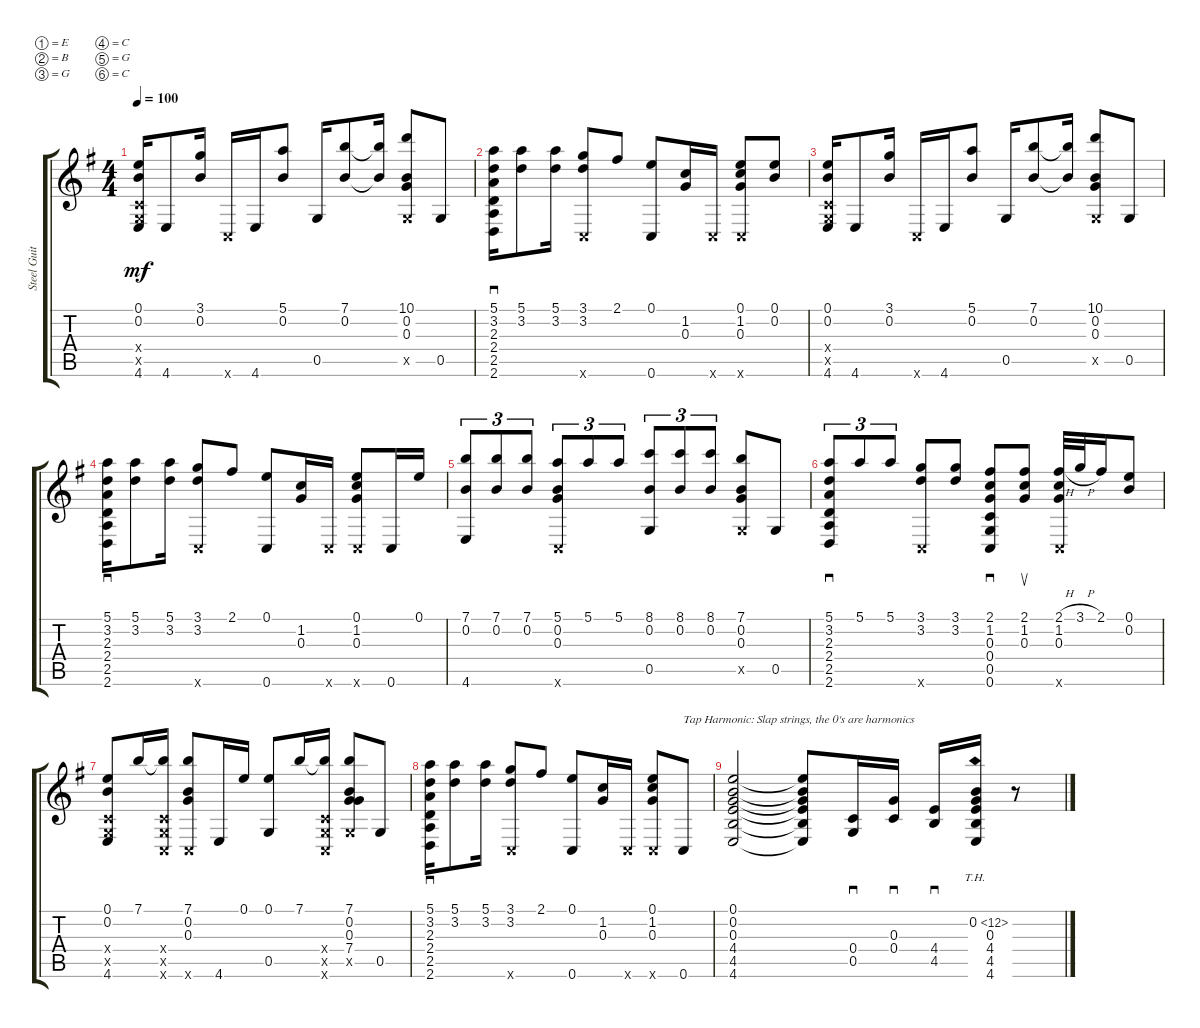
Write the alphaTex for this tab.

\defaultSystemsLayout 4
\bracketExtendMode groupsimilarinstruments
\otherSystemsTrackNameOrientation horizontal
\track ("Steel Guitar" "Steel Guit") {instrument acousticguitarsteel}
\staff {score tabs}
\tuning (E4 B3 G3 C3 G2 C2)
\ts (4 4)
\tempo 100
\clef g2
\ks g
(0.1{acc forcenatural} 0.2{acc forcenatural} 4.6{acc forcenatural} 0.5{x acc forcenatural} 0.4{x acc forcenatural}).16{dy mf beam Up} 4.6{acc forcenatural}.8{beam Up} (3.1{acc forcenatural} 0.2{acc forcenatural}).16{beam Up} 0.6{x acc forcenatural}.16{beam Up} 4.6{acc forcenatural}.16{beam Up} (5.1{acc forcenatural} 0.2{acc forcenatural}).8{beam Up} 0.5{acc forcenatural}.16{beam Up} (7.1{acc forcenatural} 0.2{acc forcenatural}).8{beam Up} (7.1{t acc forcenatural} 0.2{t acc forcenatural}).16{beam Up} (10.1{acc forcenatural} 0.2{acc forcenatural} 0.3{acc forcenatural} 0.5{x acc forcenatural}).8{beam Up} 0.5{acc forcenatural}.8{beam Up} |
(5.1{acc forcenatural} 3.2{acc forcenatural} 2.3{acc forcenatural} 2.4{acc forcenatural} 2.5{acc forcenatural} 2.6{acc forcenatural}).16{sd beam Down} (5.1{acc forcenatural} 3.2{acc forcenatural}).8{beam Down} (5.1{acc forcenatural} 3.2{acc forcenatural}).16{beam Down} (3.1{acc forcenatural} 3.2{acc forcenatural} 0.6{x acc forcenatural}).8{beam Up} 2.1{acc #}.8{beam Up} (0.1{acc forcenatural} 0.6{acc forcenatural}).8{beam Up} (1.2{acc forcenatural} 0.3{acc forcenatural}).16{beam Up} 0.6{x acc forcenatural}.16{beam Up} (0.6{x acc forcenatural} 1.2{acc forcenatural} 0.3{acc forcenatural} 0.1{acc forcenatural}).8{beam Up} (0.1{acc forcenatural} 0.2{acc forcenatural}).8{beam Up} |
(0.1{acc forcenatural} 0.2{acc forcenatural} 4.6{acc forcenatural} 0.5{x acc forcenatural} 0.4{x acc forcenatural}).16{beam Up} 4.6{acc forcenatural}.8{beam Up} (3.1{acc forcenatural} 0.2{acc forcenatural}).16{beam Up} 0.6{x acc forcenatural}.16{beam Up} 4.6{acc forcenatural}.16{beam Up} (5.1{acc forcenatural} 0.2{acc forcenatural}).8{beam Up} 0.5{acc forcenatural}.16{beam Up} (7.1{acc forcenatural} 0.2{acc forcenatural}).8{beam Up} (7.1{t acc forcenatural} 0.2{t acc forcenatural}).16{beam Up} (10.1{acc forcenatural} 0.2{acc forcenatural} 0.3{acc forcenatural} 0.5{x acc forcenatural}).8{beam Up} 0.5{acc forcenatural}.8{beam Up} |
(5.1{acc forcenatural} 3.2{acc forcenatural} 2.3{acc forcenatural} 2.4{acc forcenatural} 2.5{acc forcenatural} 2.6{acc forcenatural}).16{sd beam Down} (5.1{acc forcenatural} 3.2{acc forcenatural}).8{beam Down} (5.1{acc forcenatural} 3.2{acc forcenatural}).16{beam Down} (3.1{acc forcenatural} 3.2{acc forcenatural} 0.6{x acc forcenatural}).8{beam Up} 2.1{acc #}.8{beam Up} (0.1{acc forcenatural} 0.6{acc forcenatural}).8{beam Up} (1.2{acc forcenatural} 0.3{acc forcenatural}).16{beam Up} 0.6{x acc forcenatural}.16{beam Up} (0.6{x acc forcenatural} 1.2{acc forcenatural} 0.3{acc forcenatural} 0.1{acc forcenatural}).8{beam Up} 0.6{acc forcenatural}.16{beam Up} 0.1{acc forcenatural}.16{beam Up} |
(7.1{acc forcenatural} 0.2{acc forcenatural} 4.6{acc forcenatural}).8{tu (3 2) beam Up} (7.1{acc forcenatural} 0.2{acc forcenatural}).8{tu (3 2) beam Up} (7.1{acc forcenatural} 0.2{acc forcenatural}).8{tu (3 2) beam Up} (5.1{acc forcenatural} 0.2{acc forcenatural} 0.3{acc forcenatural} 0.6{x acc forcenatural}).8{tu (3 2) beam Up} 5.1{acc forcenatural}.8{tu (3 2) beam Up} 5.1{acc forcenatural}.8{tu (3 2) beam Up} (8.1{acc forcenatural} 0.5{acc forcenatural} 0.2{acc forcenatural}).8{tu (3 2) beam Up} (8.1{acc forcenatural} 0.2{acc forcenatural}).8{tu (3 2) beam Up} (8.1{acc forcenatural} 0.2{acc forcenatural}).8{tu (3 2) beam Up} (7.1{acc forcenatural} 0.2{acc forcenatural} 0.3{acc forcenatural} 0.5{x acc forcenatural}).8{beam Up} 0.5{acc forcenatural}.8{beam Up} |
(5.1{acc forcenatural} 3.2{acc forcenatural} 2.3{acc forcenatural} 2.4{acc forcenatural} 2.5{acc forcenatural} 2.6{acc forcenatural}).8{sd tu (3 2) beam Up} 5.1{acc forcenatural}.8{tu (3 2) beam Up} 5.1{acc forcenatural}.8{tu (3 2) beam Up} (3.1{acc forcenatural} 3.2{acc forcenatural} 0.6{x acc forcenatural}).8{beam Up} (3.1{acc forcenatural} 3.2{acc forcenatural}).8{beam Up} (2.1{acc #} 1.2{acc forcenatural} 0.3{acc forcenatural} 0.4{acc forcenatural} 0.5{acc forcenatural} 0.6{acc forcenatural}).8{sd beam Up} (2.1{acc #} 1.2{acc forcenatural} 0.3{acc forcenatural}).8{su beam Up} (2.1{h acc #} 1.2{acc forcenatural} 0.3{acc forcenatural} 0.6{x acc forcenatural}).32{beam Up} 3.1{h acc forcenatural}.32{beam Up} 2.1{acc #}.16{beam Up} (0.1{acc forcenatural} 0.2{acc forcenatural}).8{beam Up} |
(0.1{acc forcenatural} 0.2{acc forcenatural} 4.6{acc forcenatural} 0.5{x acc forcenatural} 0.4{x acc forcenatural}).8{beam Up} 7.1{acc forcenatural}.16{beam Up} (7.1{t acc forcenatural} 0.6{x acc forcenatural} 0.5{x acc forcenatural} 0.4{x acc forcenatural}).16{beam Up} (7.1{acc forcenatural} 0.2{acc forcenatural} 0.3{acc forcenatural} 0.6{x acc forcenatural}).8{beam Up} 4.6{acc forcenatural}.16{beam Up} 0.1{acc forcenatural}.16{beam Up} (0.1{acc forcenatural} 0.5{acc forcenatural}).8{beam Up} 7.1{acc forcenatural}.16{beam Up} (7.1{t acc forcenatural} 0.6{x acc forcenatural} 0.5{x acc forcenatural} 0.4{x acc forcenatural}).16{beam Up} (0.5{x acc forcenatural} 7.4{acc forcenatural} 0.3{acc forcenatural} 0.2{acc forcenatural} 7.1{acc forcenatural}).8{beam Up} 0.5{acc forcenatural}.8{beam Up} |
(2.6{acc forcenatural} 2.5{acc forcenatural} 2.4{acc forcenatural} 2.3{acc forcenatural} 3.2{acc forcenatural} 5.1{acc forcenatural}).16{sd beam Down} (5.1{acc forcenatural} 3.2{acc forcenatural}).8{beam Down} (5.1{acc forcenatural} 3.2{acc forcenatural}).16{beam Down} (3.1{acc forcenatural} 3.2{acc forcenatural} 0.6{x acc forcenatural}).8{beam Up} 2.1{acc #}.8{beam Up} (0.1{acc forcenatural} 0.6{acc forcenatural}).8{beam Up} (1.2{acc forcenatural} 0.3{acc forcenatural}).16{beam Up} 0.6{x acc forcenatural}.16{beam Up} (0.6{x acc forcenatural} 0.1{acc forcenatural} 1.2{acc forcenatural} 0.3{acc forcenatural}).8{beam Up} 0.6{acc forcenatural}.8{txt "Tap Harmonic: Slap strings, the 0's are harmonics" beam Up} |
(4.6{acc forcenatural} 4.5{acc forcenatural} 4.4{acc forcenatural} 0.3{acc forcenatural} 0.2{acc forcenatural} 0.1{acc forcenatural}).2{beam Up} (4.6{t acc forcenatural} 4.5{t acc forcenatural} 4.4{t acc forcenatural} 0.3{t acc forcenatural} 0.2{t acc forcenatural} 0.1{t acc forcenatural}).8{beam Up} (0.5{acc forcenatural} 0.4{acc forcenatural}).16{sd beam Up} (0.4{acc forcenatural} 0.3{acc forcenatural}).16{sd beam Up} (4.4{acc forcenatural} 4.5{acc forcenatural}).16{sd beam Up} (4.6{acc forcenatural} 4.5{acc forcenatural} 4.4{acc forcenatural} 0.3{acc forcenatural} 0.2{th 12 acc forcenatural}).16{beam Up} r.8{beam Up}
